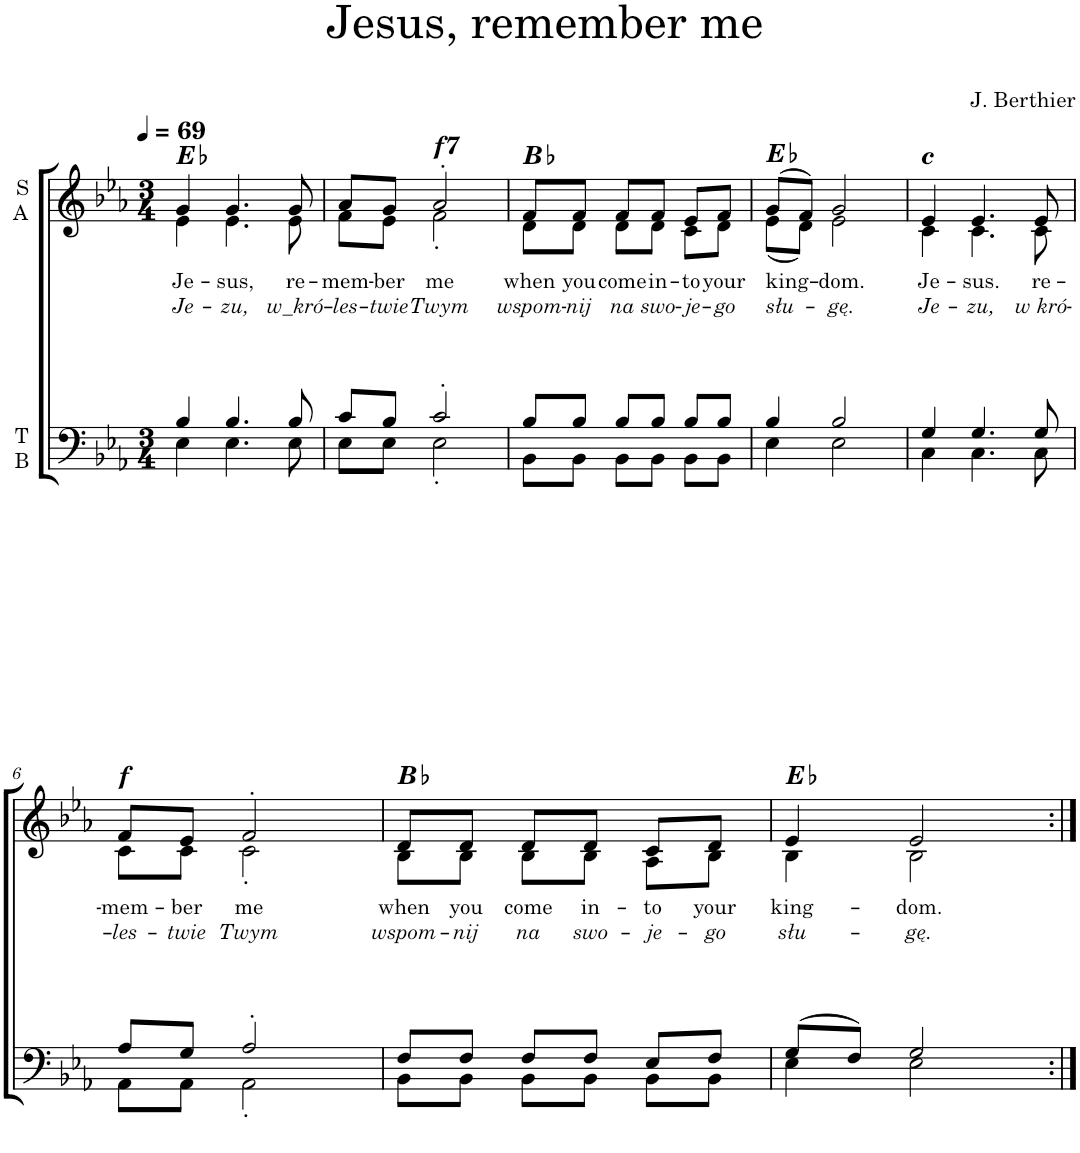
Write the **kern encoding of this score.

**kern	**kern	**text	**text	**harte
*part2	*part1	*part1	*part1	*part1
*staff2	*staff1	*staff1	*staff1	*
*I"T B	*I"S A	*	*	*
*clefF4	*clefG2	*	*	*
*k[b-e-a-]	*k[b-e-a-]	*	*	*
*M3/4	*M3/4	*	*	*
*MM69	*MM69	*	*	*
=1	=1	=1	=1	=1
*^	*	*	*	*
!	!	!	!LO:LY:b	!LO:LY:b	!
*	*	*^	*	*	*
4B-/	4E-\	4g/	4e-\	Je-	Je-	Eb:maj
!	!	!	!	!LO:LY:b	!LO:LY:b	!
4.B-/	4.E-\	4.g/	4.e-\	-sus,	-zu,	.
!	!	!	!	!LO:LY:b	!LO:LY:b	!
8B-/	8E-\	8g/	8e-\	re-	w_kró-	.
=2	=2	=2	=2	=2	=2	=2
!	!	!	!	!LO:LY:b	!LO:LY:b	!
8c/L	8E-\L	8a-/L	8f\L	-mem-	-les-	.
!	!	!	!	!LO:LY:b	!LO:LY:b	!
8B-/J	8E-\J	8g/J	8e-\J	-ber	-twie	.
!	!	!	!	!LO:LY:b	!LO:LY:b	!LO:H:kt=7
2c'/	2E-'\	2a-'/	2f'\	me	Twym	F:min7
=3	=3	=3	=3	=3	=3	=3
!	!	!	!	!LO:LY:b	!LO:LY:b	!
8B-/L	8BB-\L	8f/L	8d\L	when	wspom-	Bb:maj
!	!	!	!	!LO:LY:b	!LO:LY:b	!
8B-/J	8BB-\J	8f/J	8d\J	you	-nij	.
!	!	!	!	!LO:LY:b	!LO:LY:b	!
8B-/L	8BB-\L	8f/L	8d\L	come	na	.
!	!	!	!	!LO:LY:b	!LO:LY:b	!
8B-/J	8BB-\J	8f/J	8d\J	in-	swo-	.
!	!	!	!	!LO:LY:b	!LO:LY:b	!
8B-/L	8BB-\L	8e-/L	8c\L	-to	-je-	.
!	!	!	!	!LO:LY:b	!LO:LY:b	!
8B-/J	8BB-\J	8f/J	8d\J	your	-go	.
=4	=4	=4	=4	=4	=4	=4
!	!	!	!	!LO:LY:b	!LO:LY:b	!
4B-/	4E-\	(8g/L	(8e-\L	king-	słu-	Eb:maj
.	.	8f/J)	8d\J)	.	.	.
!	!	!	!	!LO:LY:b	!LO:LY:b	!
2B-/	2E-\	2g/	2e-\	-dom.	-gę.	.
=5	=5	=5	=5	=5	=5	=5
!	!	!	!	!LO:LY:b	!LO:LY:b	!
4G/	4C\	4e-/	4c\	Je-	Je-	C:min
!	!	!	!	!LO:LY:b	!LO:LY:b	!
4.G/	4.C\	4.e-/	4.c\	-sus.	-zu,	.
!	!	!	!	!LO:LY:b	!LO:LY:b	!
8G/	8C\	8e-/	8c\	re-	w kró-	.
!!LO:LB:g=z	!!
=6	=6	=6	=6	=6	=6	=6
!	!	!	!	!LO:LY:b	!LO:LY:b	!
8A-/L	8AA-\L	8f/L	8c\L	-mem-	-les-	F:min
!	!	!	!	!LO:LY:b	!LO:LY:b	!
8G/J	8AA-\J	8e-/J	8c\J	-ber	-twie	.
!	!	!	!	!LO:LY:b	!LO:LY:b	!
2A-'/	2AA-'\	2f'/	2c'\	me	Twym	.
=7	=7	=7	=7	=7	=7	=7
!	!	!	!	!LO:LY:b	!LO:LY:b	!
8F/L	8BB-\L	8d/L	8B-\L	when	wspom-	Bb:maj
!	!	!	!	!LO:LY:b	!LO:LY:b	!
8F/J	8BB-\J	8d/J	8B-\J	you	-nij	.
!	!	!	!	!LO:LY:b	!LO:LY:b	!
8F/L	8BB-\L	8d/L	8B-\L	come	na	.
!	!	!	!	!LO:LY:b	!LO:LY:b	!
8F/J	8BB-\J	8d/J	8B-\J	in-	swo-	.
!	!	!	!	!LO:LY:b	!LO:LY:b	!
8E-/L	8BB-\L	8c/L	8A-\L	-to	-je-	.
!	!	!	!	!LO:LY:b	!LO:LY:b	!
8F/J	8BB-\J	8d/J	8B-\J	your	-go	.
=8	=8	=8	=8	=8	=8	=8
!	!	!	!	!LO:LY:b	!LO:LY:b	!
(8G/L	4E-\	4e-/	4B-\	king-	słu-	Eb:maj
8F/J)	.	.	.	.	.	.
!	!	!	!	!LO:LY:b	!LO:LY:b	!
2G/	2E-\	2e-/	2B-\	-dom.	-gę.	.
*v	*v	*	*	*	*	*
*	*v	*v	*	*	*
=:|!	=:|!	=:|!	=:|!	=:|!
*-	*-	*-	*-	*-
